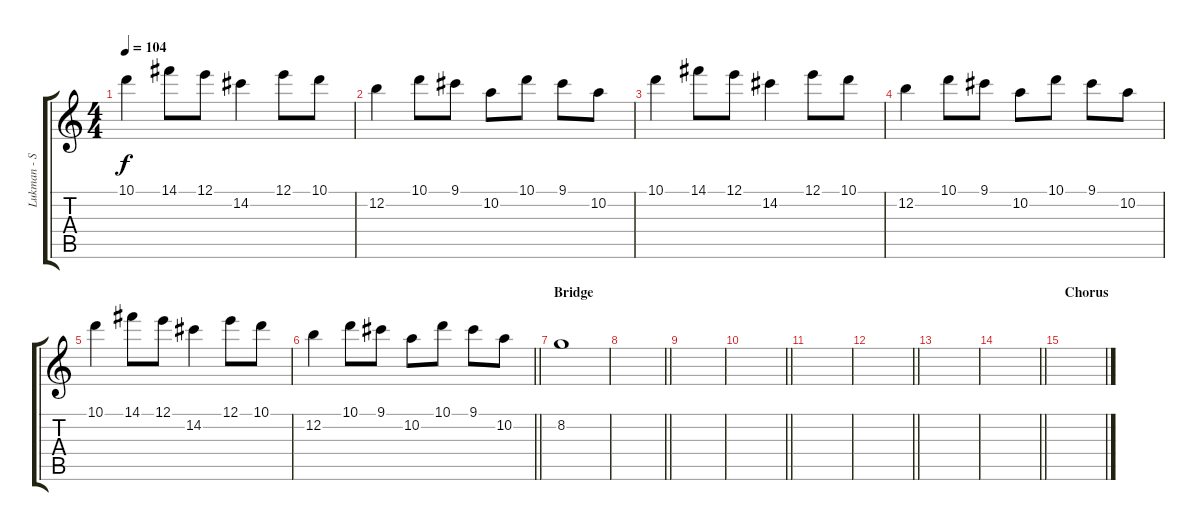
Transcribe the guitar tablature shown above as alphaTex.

\track ("Lukman - Solo Melody" "Lukman - S") {instrument overdrivenguitar}
\staff {score tabs}
\tuning (E4 B3 G3 D3 A2 E2) {hide}
\ts (4 4)
\tempo 104
\clef g2
\ks c
10.1.4{dy f} 14.1.8 12.1.8 14.2.4 12.1.8 10.1.8 |
12.2.4 10.1.8 9.1.8 10.2.8 10.1.8 9.1.8 10.2.8 |
10.1.4 14.1.8 12.1.8 14.2.4 12.1.8 10.1.8 |
12.2.4 10.1.8 9.1.8 10.2.8 10.1.8 9.1.8 10.2.8 |
10.1.4 14.1.8 12.1.8 14.2.4 12.1.8 10.1.8 |
\barLineRight lightlight
12.2.4 10.1.8 9.1.8 10.2.8 10.1.8 9.1.8 10.2.8 |
\section ("" "Bridge")
8.2.1 |
\barLineRight lightlight
|
|
\barLineRight lightlight
|
|
\barLineRight lightlight
|
|
\barLineRight lightlight
|
\section ("" "Chorus")
